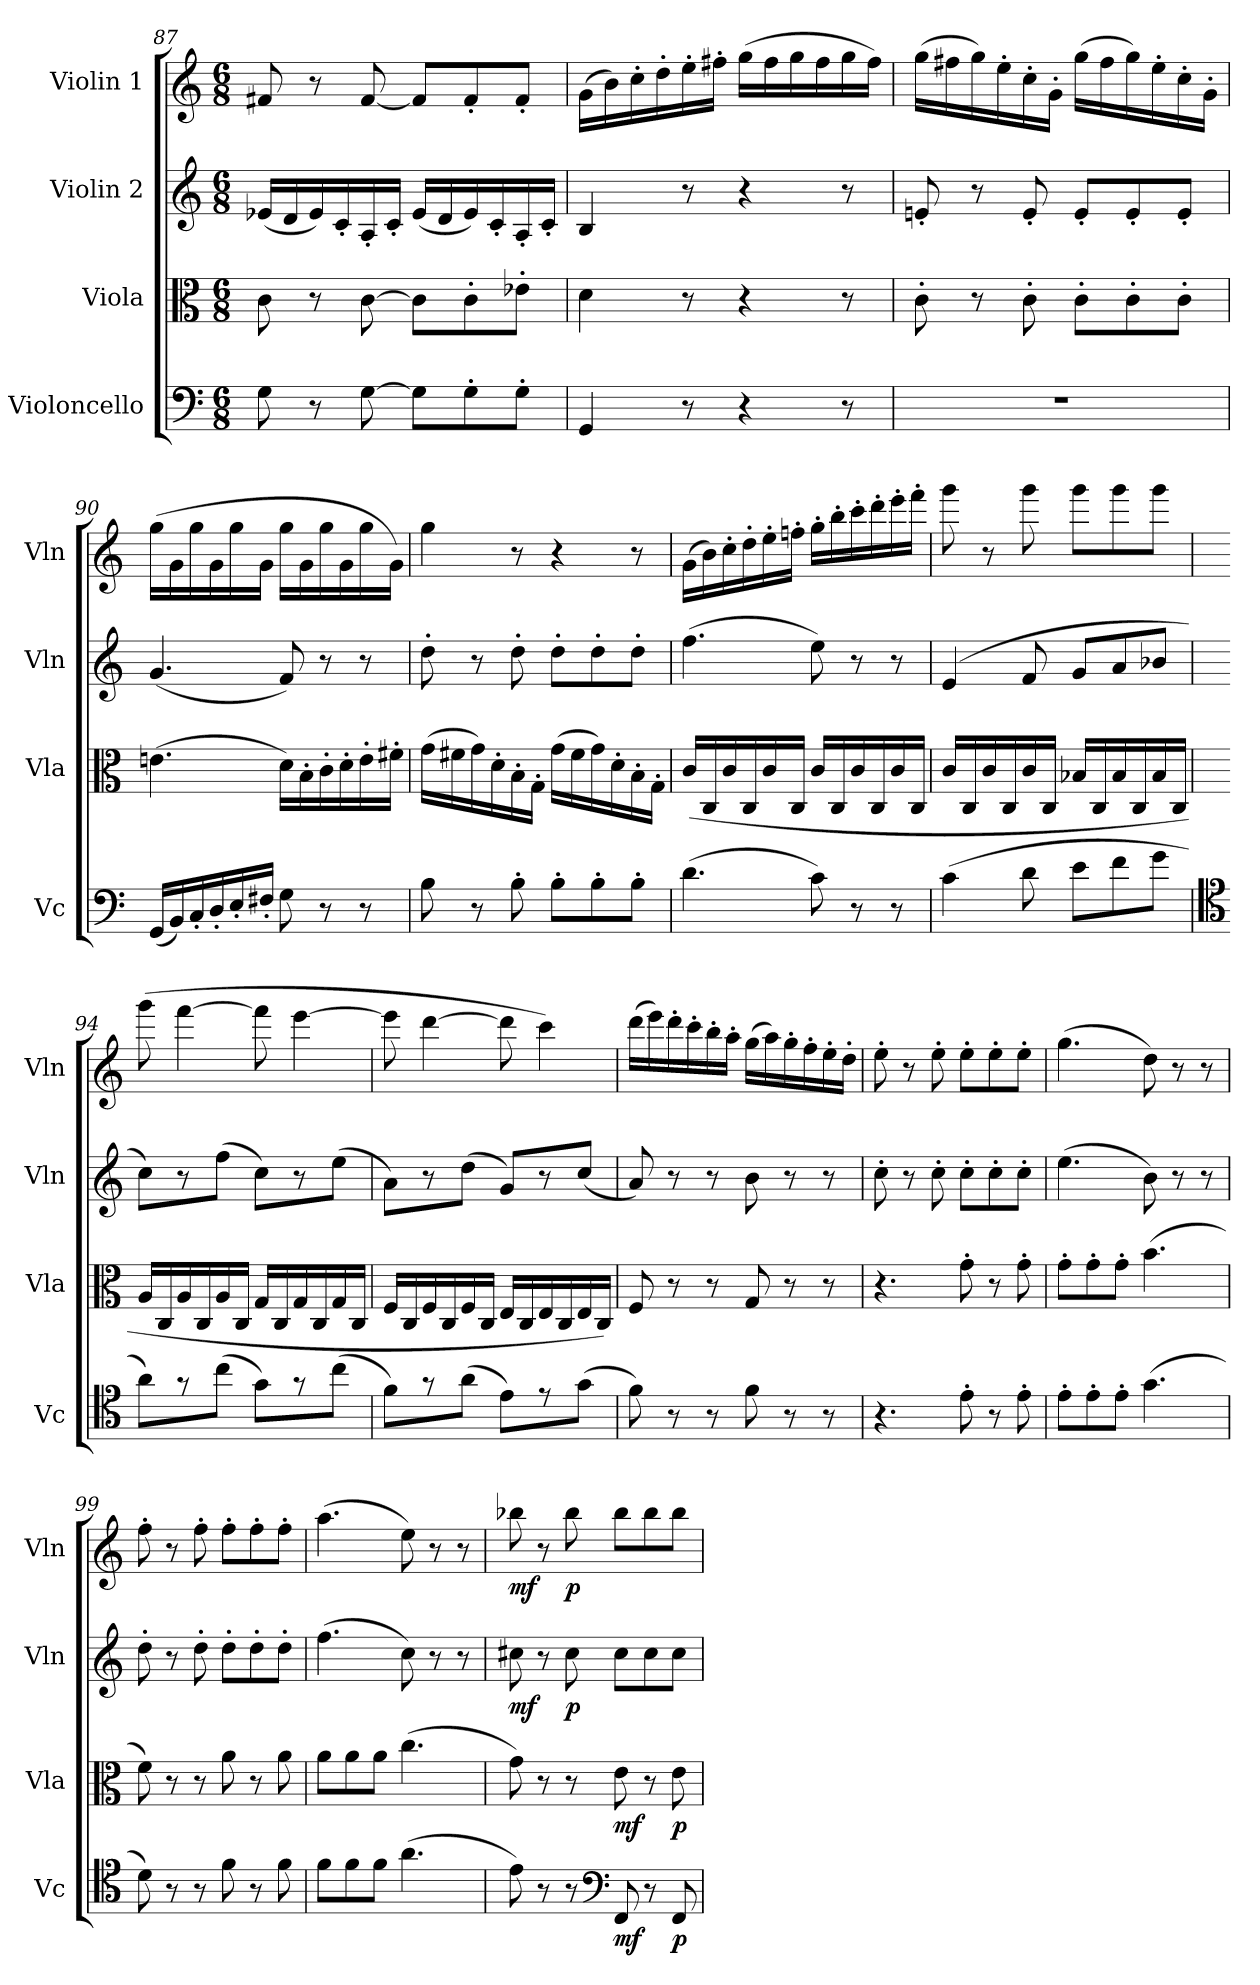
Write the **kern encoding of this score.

**kern	**dynam	**kern	**dynam	**kern	**dynam	**kern	**dynam
*part4	*part4	*part3	*part3	*part2	*part2	*part1	*part1
*staff4	*staff4	*staff3	*staff3	*staff2	*staff2	*staff1	*staff1
*I"Violoncello	*	*I"Viola	*	*I"Violin 2	*	*I"Violin 1	*
*I'Vc	*	*I'Vla	*	*I'Vln	*	*I'Vln	*
!!LO:LB:g=z
*clefF4	*	*clefC3	*	*clefG2	*	*clefG2	*
*k[]	*	*k[]	*	*k[]	*	*k[]	*
*M6/8	*	*M6/8	*	*M6/8	*	*M6/8	*
=87	=87	=87	=87	=87	=87	=87	=87
8G\	.	8c\	.	(16e-X/LL	.	8f#X/	.
.	.	.	.	16d/	.	.	.
8r	.	8r	.	16e-/)	.	8r	.
.	.	.	.	16c'/	.	.	.
[8G\	.	[8c\	.	16A'/	.	[8f#/	.
.	.	.	.	16c'/JJ	.	.	.
8G\L]	.	8c\L]	.	(16e-/LL	.	8f#/L]	.
.	.	.	.	16d/	.	.	.
8G'\	.	8c'\	.	16e-/)	.	8f#'/	.
.	.	.	.	16c'/	.	.	.
8G'\J	.	8e-X'\J	.	16A'/	.	8f#'/J	.
.	.	.	.	16c'/JJ	.	.	.
=88	=88	=88	=88	=88	=88	=88	=88
4GG/	.	4d\	.	4B/	.	(16g\LL	.
.	.	.	.	.	.	16b\)	.
.	.	.	.	.	.	16cc'\	.
.	.	.	.	.	.	16dd'\	.
8r	.	8r	.	8r	.	16ee'\	.
.	.	.	.	.	.	16ff#X'\JJ	.
4r	.	4r	.	4r	.	(16gg\LL	.
.	.	.	.	.	.	16ff#\	.
.	.	.	.	.	.	16gg\	.
.	.	.	.	.	.	16ff#\	.
8r	.	8r	.	8r	.	16gg\	.
.	.	.	.	.	.	16ff#\JJ)	.
=89	=89	=89	=89	=89	=89	=89	=89
2.r	.	8c'\	.	8en'/	.	(16gg\LL	.
.	.	.	.	.	.	16ff#X\	.
.	.	8r	.	8r	.	16gg\)	.
.	.	.	.	.	.	16ee'\	.
.	.	8c'\	.	8e'/	.	16cc'\	.
.	.	.	.	.	.	16g'\JJ	.
.	.	8c'\L	.	8e'/L	.	(16gg\LL	.
.	.	.	.	.	.	16ff#\	.
.	.	8c'\	.	8e'/	.	16gg\)	.
.	.	.	.	.	.	16ee'\	.
.	.	8c'\J	.	8e'/J	.	16cc'\	.
.	.	.	.	.	.	16g'\JJ	.
!!LO:LB:g=z
=90	=90	=90	=90	=90	=90	=90	=90
(16GG/LL	.	(4.en\	.	(4.g/	.	(16gg\LL	.
16BB/)	.	.	.	.	.	16g\	.
16C'/	.	.	.	.	.	16gg\	.
16D'/	.	.	.	.	.	16g\	.
16E'/	.	.	.	.	.	16gg\	.
16F#X'/JJ	.	.	.	.	.	16g\JJ	.
8G\	.	16d\LL)	.	8f/)	.	16gg\LL	.
.	.	16B'\	.	.	.	16g\	.
8r	.	16c'\	.	8r	.	16gg\	.
.	.	16d'\	.	.	.	16g\	.
8r	.	16e'\	.	8r	.	16gg\	.
.	.	16f#X'\JJ	.	.	.	16g\JJ)	.
=91	=91	=91	=91	=91	=91	=91	=91
8B\	.	(16g\LL	.	8dd'\	.	4gg\	.
.	.	16f#X\	.	.	.	.	.
8r	.	16g\)	.	8r	.	.	.
.	.	16d'\	.	.	.	.	.
8B'\	.	16B'\	.	8dd'\	.	8r	.
.	.	16G'\JJ	.	.	.	.	.
8B'\L	.	(16g\LL	.	8dd'\L	.	4r	.
.	.	16f#\	.	.	.	.	.
8B'\	.	16g\)	.	8dd'\	.	.	.
.	.	16d'\	.	.	.	.	.
8B'\J	.	16B'\	.	8dd'\J	.	8r	.
.	.	16G'\JJ	.	.	.	.	.
!!LO:PB:g=z
=92	=92	=92	=92	=92	=92	=92	=92
(4.d\	.	(16c/LL	.	(4.ff\	.	(16g\LL	.
.	.	16C/	.	.	.	16b\)	.
.	.	16c/	.	.	.	16cc'\	.
.	.	16C/	.	.	.	16dd'\	.
.	.	16c/	.	.	.	16ee'\	.
.	.	16C/JJ	.	.	.	16ffn'\JJ	.
8c\)	.	16c/LL	.	8ee\)	.	16gg'\LL	.
.	.	16C/	.	.	.	16bb'\	.
8r	.	16c/	.	8r	.	16ccc'\	.
.	.	16C/	.	.	.	16ddd'\	.
8r	.	16c/	.	8r	.	16eee'\	.
.	.	16C/JJ	.	.	.	16fff'\JJ	.
=93	=93	=93	=93	=93	=93	=93	=93
(4c\	.	16c/LL	.	(4e/	.	8ggg\	.
.	.	16C/	.	.	.	.	.
.	.	16c/	.	.	.	8r	.
.	.	16C/	.	.	.	.	.
8d\	.	16c/	.	8f/	.	8ggg\	.
.	.	16C/JJ	.	.	.	.	.
8e\L	.	16B-X/LL	.	8g/L	.	8ggg\L	.
.	.	16C/	.	.	.	.	.
8f\	.	16B-/	.	8a/	.	8ggg\	.
.	.	16C/	.	.	.	.	.
8g\J	.	16B-/	.	8b-X/J	.	8ggg\J	.
.	.	16C/JJ	.	.	.	.	.
=94	=94	=94	=94	=94	=94	=94	=94
*clefC4	*	*	*	*	*	*	*
8a\L)	.	16A/LL	.	8cc\L)	.	(8ggg\	.
.	.	16C/	.	.	.	.	.
8r	.	16A/	.	8r	.	[4fff\	.
.	.	16C/	.	.	.	.	.
(8cc\J	.	16A/	.	(8ff\J	.	.	.
.	.	16C/JJ	.	.	.	.	.
8g\L)	.	16G/LL	.	8cc\L)	.	8fff\]	.
.	.	16C/	.	.	.	.	.
8r	.	16G/	.	8r	.	[4eee\	.
.	.	16C/	.	.	.	.	.
(8cc\J	.	16G/	.	(8ee\J	.	.	.
.	.	16C/JJ	.	.	.	.	.
!!LO:LB:g=z
=95	=95	=95	=95	=95	=95	=95	=95
8f\L)	.	16F/LL	.	8a\L)	.	8eee\]	.
.	.	16C/	.	.	.	.	.
8r	.	16F/	.	8r	.	[4ddd\	.
.	.	16C/	.	.	.	.	.
(8a\J	.	16F/	.	(8dd\J	.	.	.
.	.	16C/JJ	.	.	.	.	.
8e\L)	.	16E/LL	.	8g/L)	.	8ddd\]	.
.	.	16C/	.	.	.	.	.
8r	.	16E/	.	8r	.	4ccc\)	.
.	.	16C/	.	.	.	.	.
(8g\J	.	16E/	.	(8cc/J	.	.	.
.	.	16C/JJ)	.	.	.	.	.
=96	=96	=96	=96	=96	=96	=96	=96
8f\)	.	8F/	.	8a/)	.	(16ddd\LL	.
.	.	.	.	.	.	16eee\)	.
8r	.	8r	.	8r	.	16ddd'\	.
.	.	.	.	.	.	16ccc'\	.
8r	.	8r	.	8r	.	16bb'\	.
.	.	.	.	.	.	16aa'\JJ	.
8f\	.	8G/	.	8b\	.	(16gg\LL	.
.	.	.	.	.	.	16aa\)	.
8r	.	8r	.	8r	.	16gg'\	.
.	.	.	.	.	.	16ff'\	.
8r	.	8r	.	8r	.	16ee'\	.
.	.	.	.	.	.	16dd'\JJ	.
!!LO:LB:g=z
=97	=97	=97	=97	=97	=97	=97	=97
4.r	.	4.r	.	8cc'\	.	8ee'\	.
.	.	.	.	8r	.	8r	.
.	.	.	.	8cc'\	.	8ee'\	.
8e'\	.	8g'\	.	8cc'\L	.	8ee'\L	.
8r	.	8r	.	8cc'\	.	8ee'\	.
8e'\	.	8g'\	.	8cc'\J	.	8ee'\J	.
=98	=98	=98	=98	=98	=98	=98	=98
8e'\L	.	8g'\L	.	(4.ee\	.	(4.gg\	.
8e'\	.	8g'\	.	.	.	.	.
8e'\J	.	8g'\J	.	.	.	.	.
(4.g\	.	(4.b\	.	8b\)	.	8dd\)	.
.	.	.	.	8r	.	8r	.
.	.	.	.	8r	.	8r	.
=99	=99	=99	=99	=99	=99	=99	=99
8d\)	.	8f\)	.	8dd'\	.	8ff'\	.
8r	.	8r	.	8r	.	8r	.
8r	.	8r	.	8dd'\	.	8ff'\	.
8f\	.	8a\	.	8dd'\L	.	8ff'\L	.
8r	.	8r	.	8dd'\	.	8ff'\	.
8f\	.	8a\	.	8dd'\J	.	8ff'\J	.
=100	=100	=100	=100	=100	=100	=100	=100
8f\L	.	8a\L	.	(4.ff\	.	(4.aa\	.
8f\	.	8a\	.	.	.	.	.
8f\J	.	8a\J	.	.	.	.	.
(4.a\	.	(4.cc\	.	8cc\)	.	8ee\)	.
.	.	.	.	8r	.	8r	.
.	.	.	.	8r	.	8r	.
=101	=101	=101	=101	=101	=101	=101	=101
!	!	!	!	!	!LO:DY:b	!	!LO:DY:b
8e\)	.	8g\)	.	8cc#X\	mf	8bb-X\	mf
8r	.	8r	.	8r	.	8r	.
!	!	!	!	!	!LO:DY:b	!	!LO:DY:b
8r	.	8r	.	8cc#\	p	8bb-\	p
*clefF4	*	*	*	*	*	*	*
!	!LO:DY:b	!	!LO:DY:b	!	!	!	!
8FF/	mf	8e\	mf	8cc#\L	.	8bb-\L	.
8r	.	8r	.	8cc#\	.	8bb-\	.
!	!LO:DY:b	!	!LO:DY:b	!	!	!	!
8FF/	p	8e\	p	8cc#\J	.	8bb-\J	.
=	=	=	=	=	=	=	=
*-	*-	*-	*-	*-	*-	*-	*-
